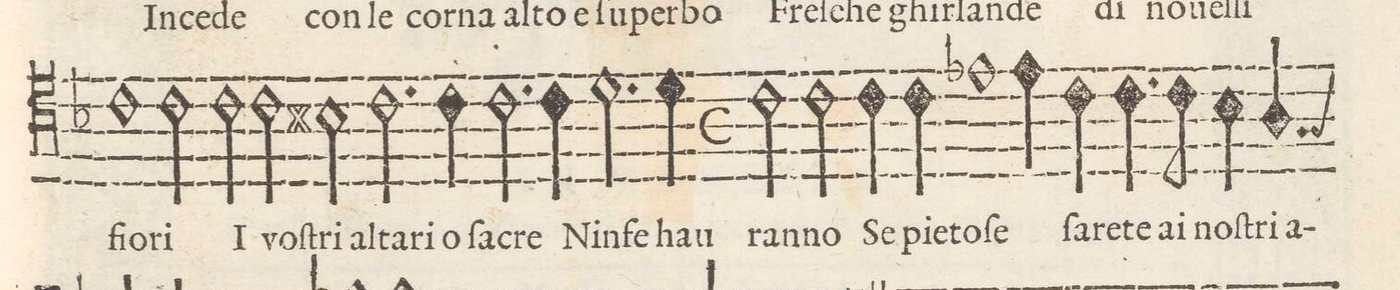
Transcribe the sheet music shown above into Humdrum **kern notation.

**kern	**text
*I"TENORE	*
*clefC4	*
*k[b-]	*
*met(3)	*
*M3/2	*
1c	fio-
2c\	-ri
=84-	=84-
2c\	I
2c\	voſ-
2Bn\	-tri al-
=85-	=85-
2.c\	-ta-
4c\	-ti o
2.c\	ſa-
=86-	=86-
4c\	-cre
2.d\	Nin-
4d\	-fe hau
=87-	=87-
*M4/4	*
*met(C)	*
*mmet(c)	*
2c\	ran-
2c\	-no
=88-	=88-
4c\	Se
4c\	pie-
1e-X\	-to-
=89-	=89-
4eny\	-ſe
4c\	ſa-
=90-	=90-
4.c\	-re-
8c\	-te ai
4B-y\	noſ-
4A/	-tri a-
=91-	=91-
*-	*-
